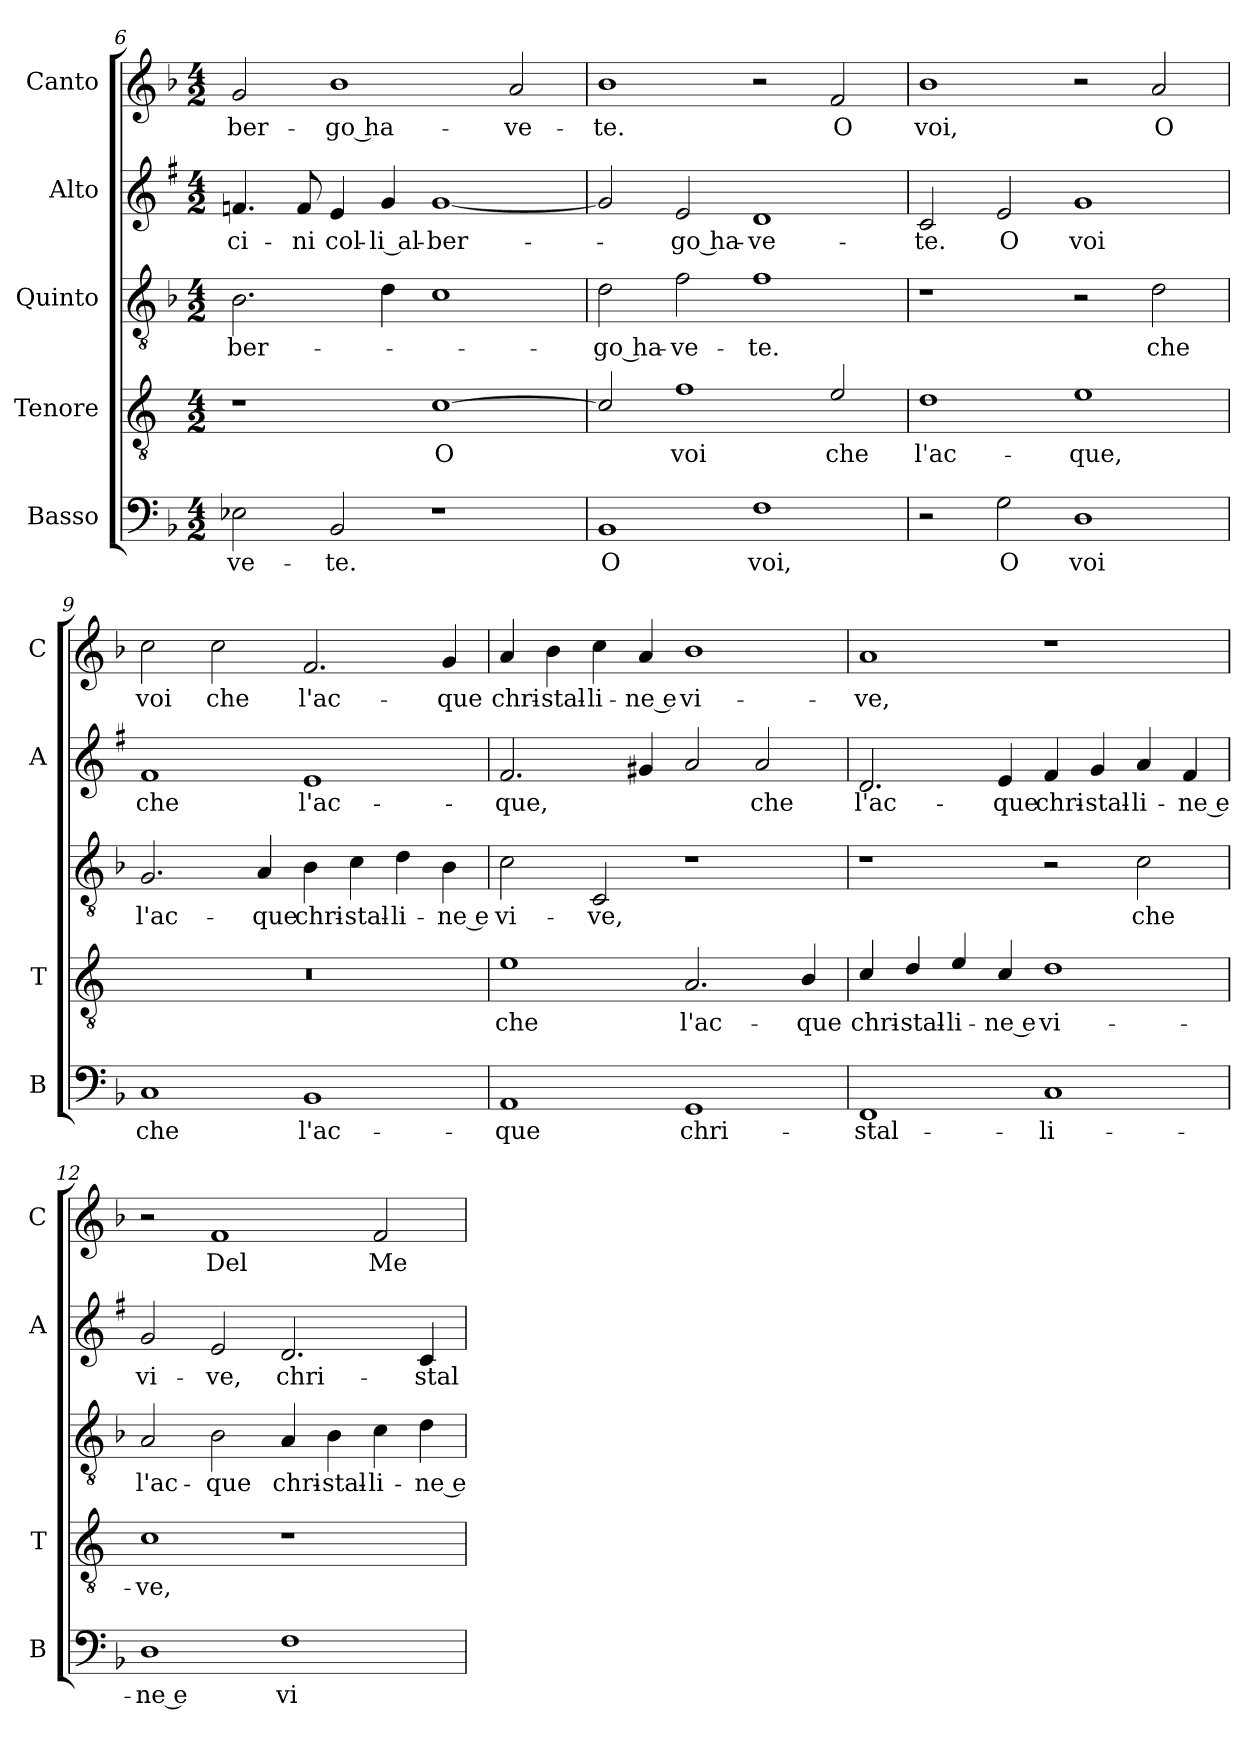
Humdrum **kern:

**kern	**text	**kern	**text	**kern	**text	**kern	**text	**kern	**text
*part5	*part5	*part4	*part4	*part3	*part3	*part2	*part2	*part1	*part1
*staff5	*staff5	*staff4	*staff4	*staff3	*staff3	*staff2	*staff2	*staff1	*staff1
*I"Basso	*	*I"Tenore	*	*I"Quinto	*	*I"Alto	*	*I"Canto	*
*I'B	*	*I'T	*	*	*	*I'A	*	*I'C	*
*clefF4	*	*clefGv2	*	*clefGv2	*	*clefG2	*	*clefG2	*
*	*	*ITrd4c7	*	*	*	*ITrd1c2	*	*	*
*k[b-]	*	*k[b-]	*	*k[b-]	*	*k[b-]	*	*k[b-]	*
*F:	*	*F:	*	*F:	*	*F:	*	*F:	*
*M4/2	*	*M4/2	*	*M4/2	*	*M4/2	*	*M4/2	*
=6	=6	=6	=6	=6	=6	=6	=6	=6	=6
!	!LO:LY:b	!	!	!	!LO:LY:b	!	!LO:LY:b	!	!LO:LY:b
2E-X\	-ve-	1r	.	2.B-\	-ber-	4.e-X/	-ci-	2g/	-ber-
!	!	!	!	!	!	!	!LO:LY:b	!	!
.	.	.	.	.	.	8e-/	-ni	.	.
!	!LO:LY:b	!	!	!	!	!	!LO:LY:b	!	!LO:LY:b
2BB-/	-te.	.	.	.	.	4d/	col-	1b-	-go ha-
!	!	!	!	!	!	!	!LO:LY:b	!	!
.	.	.	.	4d\	.	4f/	-li al-	.	.
!	!	!	!LO:LY:b	!	!	!	!LO:LY:b	!	!
1r	.	[1F	O	1c	.	[1f	-ber-	.	.
!	!	!	!	!	!	!	!	!	!LO:LY:b
.	.	.	.	.	.	.	.	2a/	-ve-
!!LO:PB:g=z
=7	=7	=7	=7	=7	=7	=7	=7	=7	=7
!	!LO:LY:b	!	!	!	!LO:LY:b	!	!	!	!LO:LY:b
1BB-	O	2F/]	.	2d\	-go ha-	2f/]	.	1b-	-te.
!	!	!	!LO:LY:b	!	!LO:LY:b	!	!LO:LY:b	!	!
.	.	1B-	voi	2f\	-ve-	2d/	-go ha-	.	.
!	!LO:LY:b	!	!	!	!LO:LY:b	!	!LO:LY:b	!	!
1F	voi,	.	.	1f	-te.	1c	-ve-	2r	.
!	!	!	!LO:LY:b	!	!	!	!	!	!LO:LY:b
.	.	2A/	che	.	.	.	.	2f/	O
=8	=8	=8	=8	=8	=8	=8	=8	=8	=8
!	!	!	!LO:LY:b	!	!	!	!LO:LY:b	!	!LO:LY:b
2r	.	1G	l'ac-	1r	.	2B-/	-te.	1b-	voi,
!	!LO:LY:b	!	!	!	!	!	!LO:LY:b	!	!
2G\	O	.	.	.	.	2d/	O	.	.
!	!LO:LY:b	!	!LO:LY:b	!	!	!	!LO:LY:b	!	!
1D	voi	1A	-que,	2r	.	1f	voi	2r	.
!	!	!	!	!	!LO:LY:b	!	!	!	!LO:LY:b
.	.	.	.	2d\	che	.	.	2a/	O
=9	=9	=9	=9	=9	=9	=9	=9	=9	=9
!	!LO:LY:b	!	!	!	!LO:LY:b	!	!LO:LY:b	!	!LO:LY:b
1C	che	0r	.	2.G/	l'ac-	1e	che	2cc\	voi
!	!	!	!	!	!	!	!	!	!LO:LY:b
.	.	.	.	.	.	.	.	2cc\	che
!	!	!	!	!	!LO:LY:b	!	!	!	!
.	.	.	.	4A/	-que	.	.	.	.
!	!LO:LY:b	!	!	!	!LO:LY:b	!	!LO:LY:b	!	!LO:LY:b
1BB-	l'ac-	.	.	4B-\	chri-	1d	l'ac-	2.f/	l'ac-
!	!	!	!	!	!LO:LY:b	!	!	!	!
.	.	.	.	4c\	-stal-	.	.	.	.
!	!	!	!	!	!LO:LY:b	!	!	!	!
.	.	.	.	4d\	-li-	.	.	.	.
!	!	!	!	!	!LO:LY:b	!	!	!	!LO:LY:b
.	.	.	.	4B-\	-ne e	.	.	4g/	-que
=10	=10	=10	=10	=10	=10	=10	=10	=10	=10
!	!LO:LY:b	!	!LO:LY:b	!	!LO:LY:b	!	!LO:LY:b	!	!LO:LY:b
1AA	-que	1A	che	2c\	vi-	2.e/	-que,	4a/	chri-
!	!	!	!	!	!	!	!	!	!LO:LY:b
.	.	.	.	.	.	.	.	4b-\	-stal-
!	!	!	!	!	!LO:LY:b	!	!	!	!LO:LY:b
.	.	.	.	2C/	-ve,	.	.	4cc\	-li-
!	!	!	!	!	!	!	!	!	!LO:LY:b
.	.	.	.	.	.	4f#X/	.	4a/	-ne e
!	!LO:LY:b	!	!LO:LY:b	!	!	!	!	!	!LO:LY:b
1GG	chri-	2.D/	l'ac-	1r	.	2g/	.	1b-	vi-
!	!	!	!	!	!	!	!LO:LY:b	!	!
.	.	.	.	.	.	2g/	che	.	.
!	!	!	!LO:LY:b	!	!	!	!	!	!
.	.	4E/	-que	.	.	.	.	.	.
!!LO:LB:g=z
=11	=11	=11	=11	=11	=11	=11	=11	=11	=11
!	!LO:LY:b	!	!LO:LY:b	!	!	!	!LO:LY:b	!	!LO:LY:b
1FF	-stal-	4F/	chri-	1r	.	2.c/	l'ac-	1a	-ve,
!	!	!	!LO:LY:b	!	!	!	!	!	!
.	.	4G/	-stal-	.	.	.	.	.	.
!	!	!	!LO:LY:b	!	!	!	!	!	!
.	.	4A/	-li-	.	.	.	.	.	.
!	!	!	!LO:LY:b	!	!	!	!LO:LY:b	!	!
.	.	4F/	-ne e	.	.	4d/	-que	.	.
!	!LO:LY:b	!	!LO:LY:b	!	!	!	!LO:LY:b	!	!
1C	-li-	1G	vi-	2r	.	4e/	chri-	1r	.
!	!	!	!	!	!	!	!LO:LY:b	!	!
.	.	.	.	.	.	4f/	-stal-	.	.
!	!	!	!	!	!LO:LY:b	!	!LO:LY:b	!	!
.	.	.	.	2c\	che	4g/	-li-	.	.
!	!	!	!	!	!	!	!LO:LY:b	!	!
.	.	.	.	.	.	4e/	-ne e	.	.
=12	=12	=12	=12	=12	=12	=12	=12	=12	=12
!	!LO:LY:b	!	!LO:LY:b	!	!LO:LY:b	!	!LO:LY:b	!	!
1D	-ne e	1F	-ve,	2A/	l'ac-	2f/	vi-	2r	.
!	!	!	!	!	!LO:LY:b	!	!LO:LY:b	!	!LO:LY:b
.	.	.	.	2B-\	-que	2d/	-ve,	1f	Del
!	!LO:LY:b	!	!	!	!LO:LY:b	!	!LO:LY:b	!	!
1F	vi-	1r	.	4A/	chri-	2.c/	chri-	.	.
!	!	!	!	!	!LO:LY:b	!	!	!	!
.	.	.	.	4B-\	-stal-	.	.	.	.
!	!	!	!	!	!LO:LY:b	!	!	!	!LO:LY:b
.	.	.	.	4c\	-li-	.	.	2f/	Me-
!	!	!	!	!	!LO:LY:b	!	!LO:LY:b	!	!
.	.	.	.	4d\	-ne e	4B-/	-stal-	.	.
=	=	=	=	=	=	=	=	=	=
*-	*-	*-	*-	*-	*-	*-	*-	*-	*-
